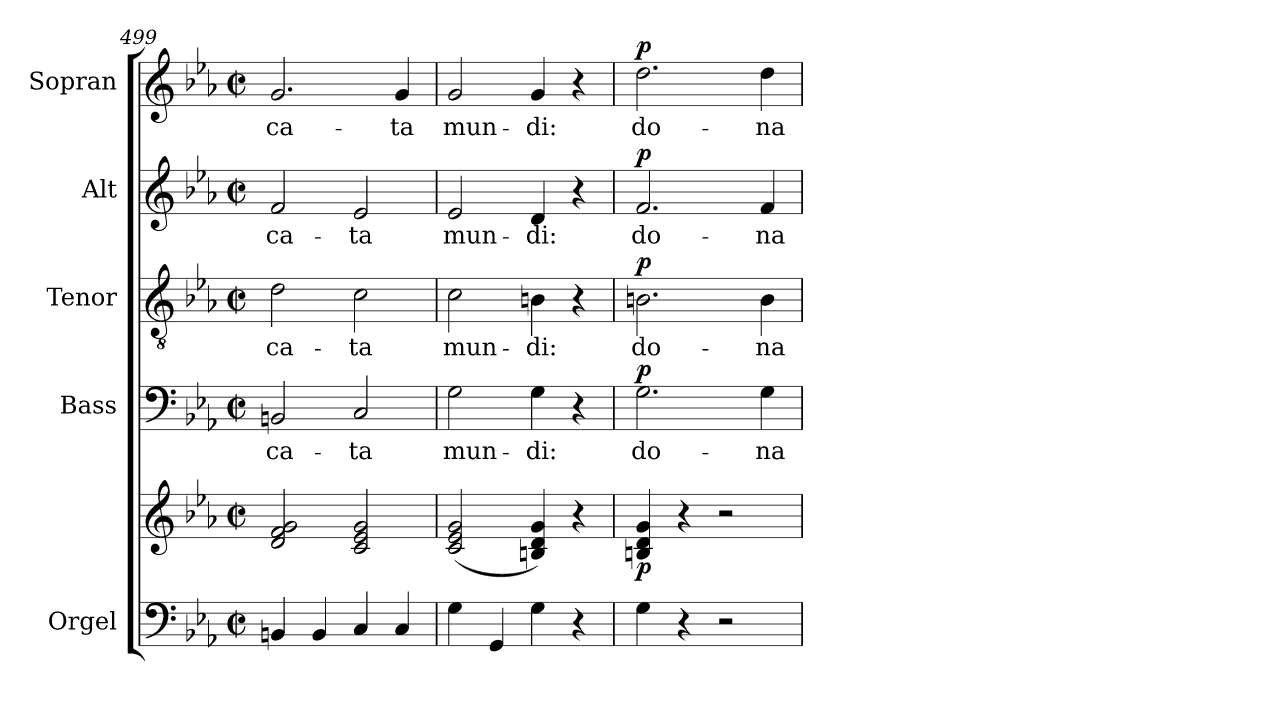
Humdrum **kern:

**kern	**kern	**dynam	**kern	**text	**dynam	**kern	**text	**dynam	**kern	**text	**dynam	**kern	**text	**dynam
*part5	*part5	*part5	*part4	*part4	*part4	*part3	*part3	*part3	*part2	*part2	*part2	*part1	*part1	*part1
*staff6	*staff5	*staff5/6	*staff4	*staff4	*staff4	*staff3	*staff3	*staff3	*staff2	*staff2	*staff2	*staff1	*staff1	*staff1
*I"Orgel	*	*	*I"Bass	*	*	*I"Tenor	*	*	*I"Alt	*	*	*I"Sopran	*	*
*I'Org.	*	*	*I'B.	*	*	*I'T.	*	*	*I'A.	*	*	*I'S.	*	*
*clefF4	*clefG2	*	*clefF4	*	*	*clefGv2	*	*	*clefG2	*	*	*clefG2	*	*
*k[b-e-a-]	*k[b-e-a-]	*	*k[b-e-a-]	*	*	*k[b-e-a-]	*	*	*k[b-e-a-]	*	*	*k[b-e-a-]	*	*
*E-:	*E-:	*	*E-:	*	*	*E-:	*	*	*E-:	*	*	*E-:	*	*
*M2/2	*M2/2	*	*M2/2	*	*	*M2/2	*	*	*M2/2	*	*	*M2/2	*	*
*met(c|)	*met(c|)	*	*met(c|)	*	*	*met(c|)	*	*	*met(c|)	*	*	*met(c|)	*	*
=499	=499	=499	=499	=499	=499	=499	=499	=499	=499	=499	=499	=499	=499	=499
!	!	!	!	!LO:LY:b	!	!	!LO:LY:b	!	!	!LO:LY:b	!	!	!LO:LY:b	!
4BBn/	2d/ 2f/ 2g/	.	2BBn/	-ca-	.	2d\	-ca-	.	2f/	-ca-	.	2.g/	-ca-	.
4BB/	.	.	.	.	.	.	.	.	.	.	.	.	.	.
!	!	!	!	!LO:LY:b	!	!	!LO:LY:b	!	!	!LO:LY:b	!	!	!	!
4C/	2c/ 2e-/ 2g/	.	2C/	-ta	.	2c\	-ta	.	2e-/	-ta	.	.	.	.
!	!	!	!	!	!	!	!	!	!	!	!	!	!LO:LY:b	!
4C/	.	.	.	.	.	.	.	.	.	.	.	4g/	-ta	.
=500	=500	=500	=500	=500	=500	=500	=500	=500	=500	=500	=500	=500	=500	=500
!	!	!	!	!LO:LY:b	!	!	!LO:LY:b	!	!	!LO:LY:b	!	!	!LO:LY:b	!
4G\	(<2c/ 2e-/ 2g/	.	2G\	mun-	.	2c\	mun-	.	2e-/	mun-	.	2g/	mun-	.
4GG/	.	.	.	.	.	.	.	.	.	.	.	.	.	.
!	!	!	!	!LO:LY:b	!	!	!LO:LY:b	!	!	!LO:LY:b	!	!	!LO:LY:b	!
4G\	4Bn/ 4d/ 4g/)	.	4G\	-di:	.	4Bn\	-di:	.	4d/	-di:	.	4g/	-di:	.
4r	4r	.	4r	.	.	4r	.	.	4r	.	.	4r	.	.
!!LO:LB:g=z
=501	=501	=501	=501	=501	=501	=501	=501	=501	=501	=501	=501	=501	=501	=501
!	!	!LO:DY:b	!	!LO:LY:b	!LO:DY:a	!	!LO:LY:b	!LO:DY:a	!	!LO:LY:b	!LO:DY:a	!	!LO:LY:b	!LO:DY:a
4G\	4Bn/ 4d/ 4g/	p	2.G\	do-	p	2.Bn\	do-	p	2.f/	do-	p	2.dd\	do-	p
4r	4r	.	.	.	.	.	.	.	.	.	.	.	.	.
2r	2r	.	.	.	.	.	.	.	.	.	.	.	.	.
!	!	!	!	!LO:LY:b	!	!	!LO:LY:b	!	!	!LO:LY:b	!	!	!LO:LY:b	!
.	.	.	4G\	-na	.	4B\	-na	.	4f/	-na	.	4dd\	-na	.
=	=	=	=	=	=	=	=	=	=	=	=	=	=	=
*-	*-	*-	*-	*-	*-	*-	*-	*-	*-	*-	*-	*-	*-	*-
